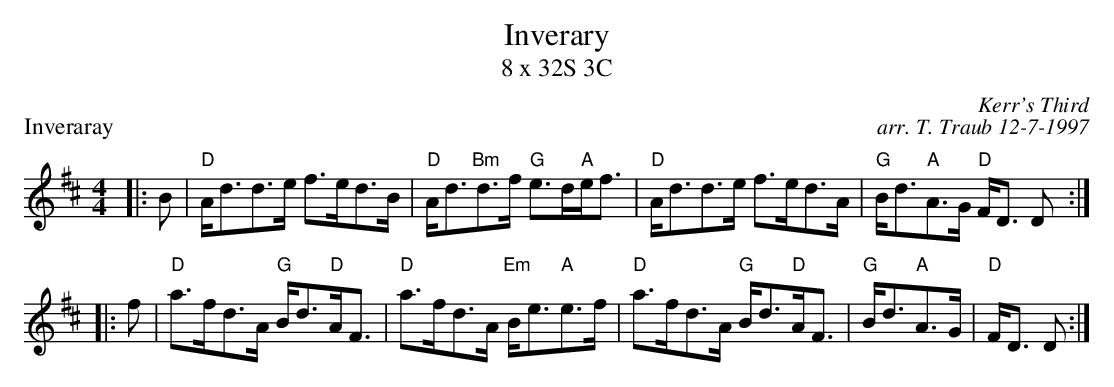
X:1
T: Inverary
T: 8 x 32S 3C
P: Inveraray
C: Kerr's Third
C: arr. T. Traub 12-7-1997
L: 1/8
M: 4/4
K: D
|: B|"D"A<dd>e f>ed>B|"D"A<d"Bm"d>f "G"e>d"A"e<f|"D"A<dd>e f>ed>A|"G"B<d"A"A>G "D"F<D D:|
|: f|"D"a>fd>A "G"B<d"D"A<F|"D"a>fd>A "Em"B<e"A"e>f|"D"a>fd>A "G"B<d"D"A<F|"G"B<d"A"A>G |"D"F<D D :|
